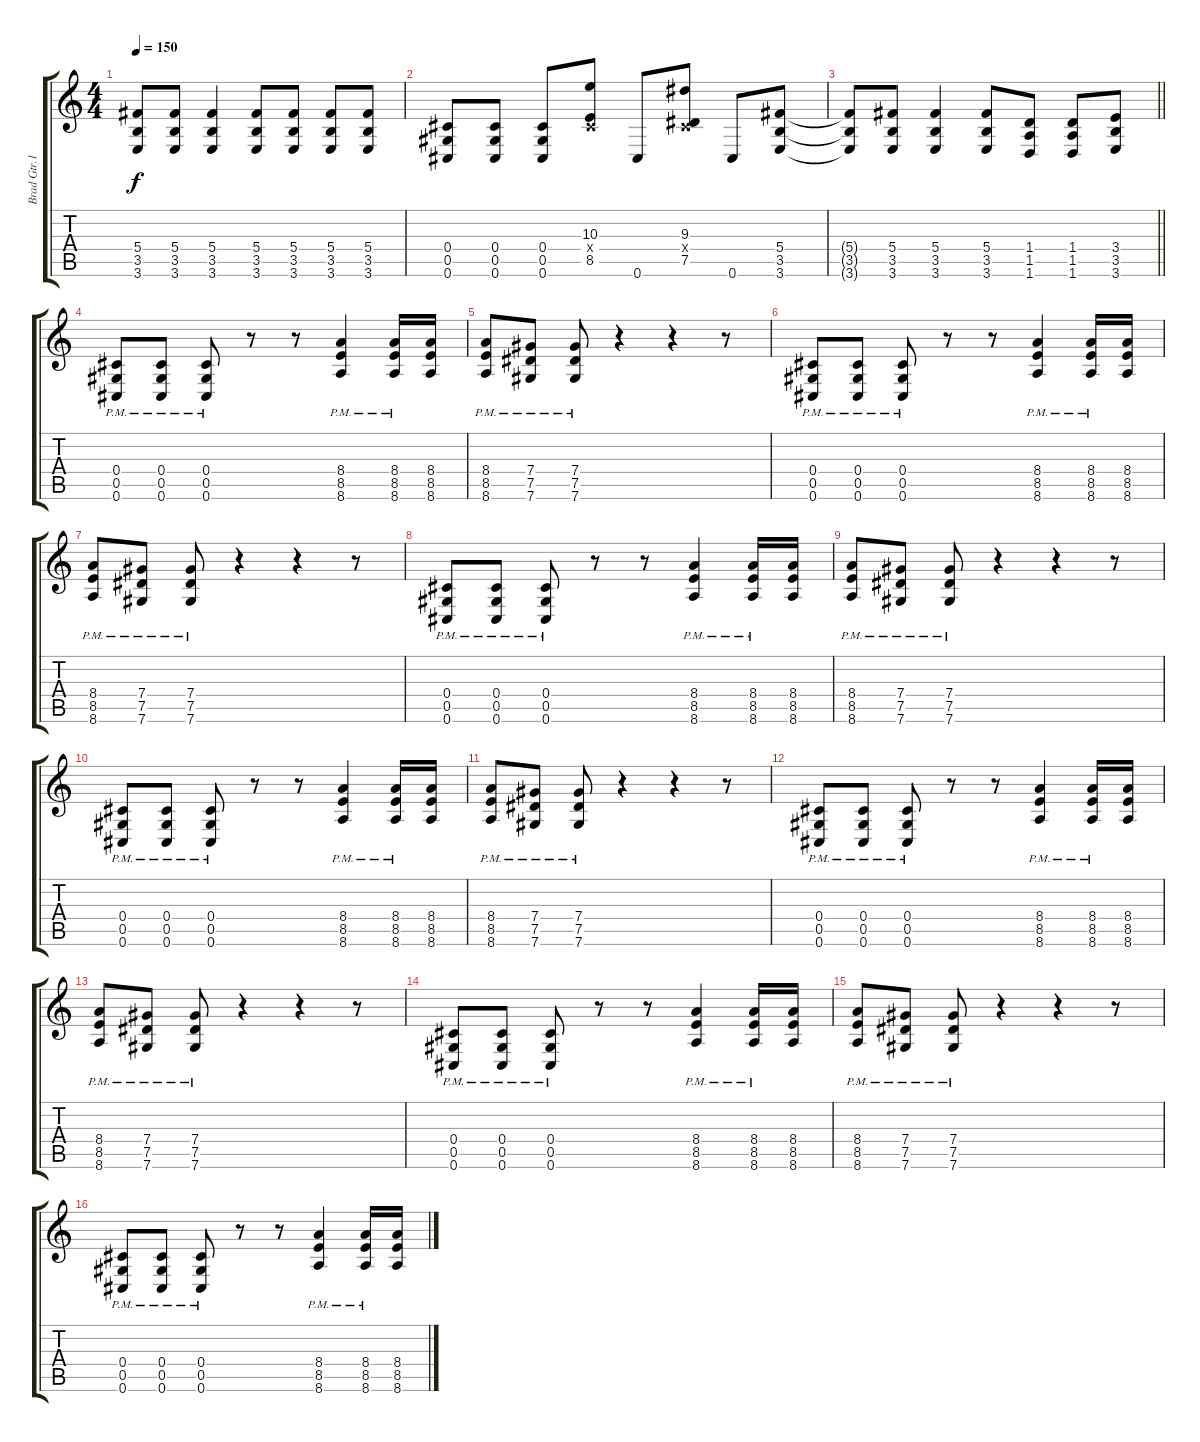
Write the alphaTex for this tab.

\track ("Brad Gtr.1" "Brad Gtr.1") {instrument distortionguitar}
\staff {score tabs}
\tuning (Eb4 Bb3 Gb3 Db3 Ab2 Db2) {hide}
\ts (4 4)
\tempo 150
\clef g2
\ks c
(5.4{t} 3.5{t} 3.6{t}).8{dy f} (5.4 3.5 3.6).8 (5.4 3.5 3.6).4 (5.4 3.5 3.6).8 (5.4 3.5 3.6).8 (5.4 3.5 3.6).8 (5.4 3.5 3.6).8 |
(0.4 0.5 0.6).8 (0.4 0.5 0.6).8 (0.4 0.5 0.6).8 (10.3 0.4{x} 8.5).8 0.6.8 (9.3 0.4{x} 7.5).8 0.6.8 (5.4 3.5 3.6).8 |
\barLineRight lightlight
(5.4{t} 3.5{t} 3.6{t}).8 (5.4 3.5 3.6).8 (5.4 3.5 3.6).4 (5.4 3.5 3.6).8 (1.4 1.5 1.6).8 (1.4 1.5 1.6).8 (3.4 3.5 3.6).8 |
(0.4{pm} 0.5{pm} 0.6{pm}).8 (0.4{pm} 0.5{pm} 0.6{pm}).8 (0.4{pm} 0.5{pm} 0.6{pm}).8 r.8 r.8 (8.4{pm} 8.5{pm} 8.6{pm}).4 (8.4{pm} 8.5{pm} 8.6{pm}).16 (8.4 8.5 8.6).16 |
(8.4{pm} 8.5{pm} 8.6{pm}).8 (7.4{pm} 7.5{pm} 7.6{pm}).8 (7.4{pm} 7.5{pm} 7.6{pm}).8 r.4 r.4 r.8 |
(0.4{pm} 0.5{pm} 0.6{pm}).8 (0.4{pm} 0.5{pm} 0.6{pm}).8 (0.4{pm} 0.5{pm} 0.6{pm}).8 r.8 r.8 (8.4{pm} 8.5{pm} 8.6{pm}).4 (8.4{pm} 8.5{pm} 8.6{pm}).16 (8.4 8.5 8.6).16 |
(8.4{pm} 8.5{pm} 8.6{pm}).8 (7.4{pm} 7.5{pm} 7.6{pm}).8 (7.4{pm} 7.5{pm} 7.6{pm}).8 r.4 r.4 r.8 |
(0.4{pm} 0.5{pm} 0.6{pm}).8 (0.4{pm} 0.5{pm} 0.6{pm}).8 (0.4{pm} 0.5{pm} 0.6{pm}).8 r.8 r.8 (8.4{pm} 8.5{pm} 8.6{pm}).4 (8.4{pm} 8.5{pm} 8.6{pm}).16 (8.4 8.5 8.6).16 |
(8.4{pm} 8.5{pm} 8.6{pm}).8 (7.4{pm} 7.5{pm} 7.6{pm}).8 (7.4{pm} 7.5{pm} 7.6{pm}).8 r.4 r.4 r.8 |
(0.4{pm} 0.5{pm} 0.6{pm}).8 (0.4{pm} 0.5{pm} 0.6{pm}).8 (0.4{pm} 0.5{pm} 0.6{pm}).8 r.8 r.8 (8.4{pm} 8.5{pm} 8.6{pm}).4 (8.4{pm} 8.5{pm} 8.6{pm}).16 (8.4 8.5 8.6).16 |
(8.4{pm} 8.5{pm} 8.6{pm}).8 (7.4{pm} 7.5{pm} 7.6{pm}).8 (7.4{pm} 7.5{pm} 7.6{pm}).8 r.4 r.4 r.8 |
(0.4{pm} 0.5{pm} 0.6{pm}).8 (0.4{pm} 0.5{pm} 0.6{pm}).8 (0.4{pm} 0.5{pm} 0.6{pm}).8 r.8 r.8 (8.4{pm} 8.5{pm} 8.6{pm}).4 (8.4{pm} 8.5{pm} 8.6{pm}).16 (8.4 8.5 8.6).16 |
(8.4{pm} 8.5{pm} 8.6{pm}).8 (7.4{pm} 7.5{pm} 7.6{pm}).8 (7.4{pm} 7.5{pm} 7.6{pm}).8 r.4 r.4 r.8 |
(0.4{pm} 0.5{pm} 0.6{pm}).8 (0.4{pm} 0.5{pm} 0.6{pm}).8 (0.4{pm} 0.5{pm} 0.6{pm}).8 r.8 r.8 (8.4{pm} 8.5{pm} 8.6{pm}).4 (8.4{pm} 8.5{pm} 8.6{pm}).16 (8.4 8.5 8.6).16 |
(8.4{pm} 8.5{pm} 8.6{pm}).8 (7.4{pm} 7.5{pm} 7.6{pm}).8 (7.4{pm} 7.5{pm} 7.6{pm}).8 r.4 r.4 r.8 |
(0.4{pm} 0.5{pm} 0.6{pm}).8 (0.4{pm} 0.5{pm} 0.6{pm}).8 (0.4{pm} 0.5{pm} 0.6{pm}).8 r.8 r.8 (8.4{pm} 8.5{pm} 8.6{pm}).4 (8.4{pm} 8.5{pm} 8.6{pm}).16 (8.4 8.5 8.6).16
